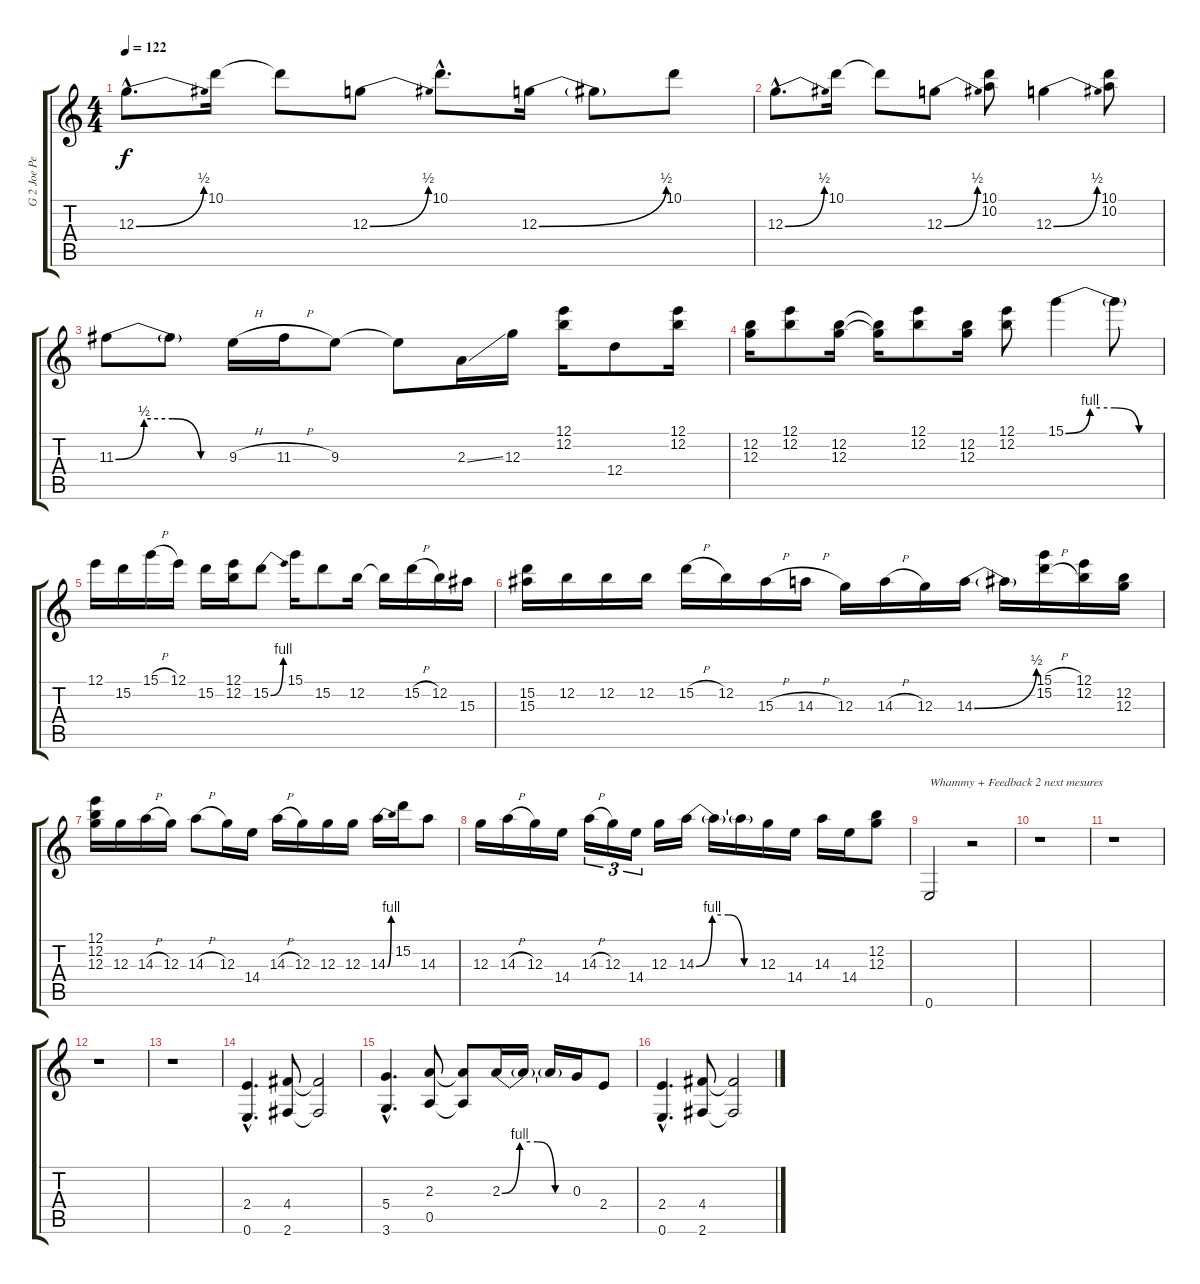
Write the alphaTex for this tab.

\track ("G 2 Joe Perry" "G 2 Joe Pe") {instrument overdrivenguitar}
\staff {score tabs}
\tuning (E4 B3 G3 D3 A2 E2) {hide}
\ts (4 4)
\tempo 122
\clef g2
\ks c
12.3{be (bend 0 0 60 2) hac}.8{d dy f} 10.1.16 10.1{t}.8 12.3{be (bend 0 0 60 2)}.8 10.1{hac}.8{d} 12.3{be (bend 0 0 60 2)}.16 12.3{t}.8 10.1.8 |
12.3{be (bend 0 0 60 2) hac}.8{d} 10.1.16 10.1{t}.8 12.3{be (bend 0 0 60 2)}.8 (10.1 10.2).8 12.3{be (bend 0 0 60 2)}.4 (10.1 10.2).8 |
11.3{be (custom 0 0 15 2 30 2 45 0 60 0)}.8 11.3{t}.8 9.3{h}.16 11.3{h}.16 9.3.8 9.3{t}.8 2.3{ss}.16 12.3.16 (12.1 12.2).16 12.4.8 (12.1 12.2).16 |
(12.2 12.3).16 (12.1 12.2).8 (12.2 12.3).16 (12.2{t} 12.3{t}).16 (12.1 12.2).8 (12.2 12.3).16 (12.1 12.2).8 15.1{be (custom 0 0 15 4 30 4 45 0 60 0)}.4 15.1{t}.8 |
12.1.16 15.2.16 15.1{h}.16 12.1.16 15.2.16 (12.1 12.2).16 15.2{be (bend 0 0 60 4)}.8 15.1.16 15.2.8 12.2.16 12.2{t}.16 15.2{h}.16 12.2.16 15.3.16 |
(15.2 15.3).16 12.2.16 12.2.16 12.2.16 15.2{h}.16 12.2.16 15.3{h}.16 14.3{h}.16 12.3.16 14.3{h}.16 12.3.16 14.3{be (bend 0 0 60 2)}.16 14.3{t}.16 (15.1{h} 15.2{h}).16 (12.1 12.2).16 (12.2 12.3).16 |
(12.1 12.2 12.3).16 12.3.16 14.3{h}.16 12.3.16 14.3{h}.8 12.3.16 14.4.16 14.3{h}.16 12.3.16 12.3.16 12.3.16 14.3{be (bend 0 0 60 4)}.16 15.2.16 14.3.8 |
12.3.16 14.3{h}.16 12.3.16 14.4.16 14.3{h}.16{tu (3 2)} 12.3.16{tu (3 2)} 14.4.16{tu (3 2)} 12.3.16 14.3{be (custom 0 0 15 4 30 4 45 0 60 0)}.16 14.3{t}.16 14.3{t}.16 12.3.16 14.4.16 14.3.16 14.4.16 (12.2 12.3).8 |
0.6.2{txt "Whammy + Feedback 2 next mesures"} r.2 |
r.1 |
r.1 |
r.1 |
r.1 |
(2.4{hac} 0.6{hac}).4{d} (4.4 2.6).8 (4.4{t} 2.6{t}).2 |
(5.4{hac} 3.6{hac}).4{d} (2.3 0.5).8 (2.3{t} 0.5{t}).8 2.3{be (custom 0 0 15 4 30 4 45 0 60 0)}.16 2.3{t}.16 2.3{t}.16 0.3.16 2.4.8 |
(2.4{hac} 0.6{hac}).4{d} (4.4 2.6).8 (4.4{t} 2.6{t}).2
